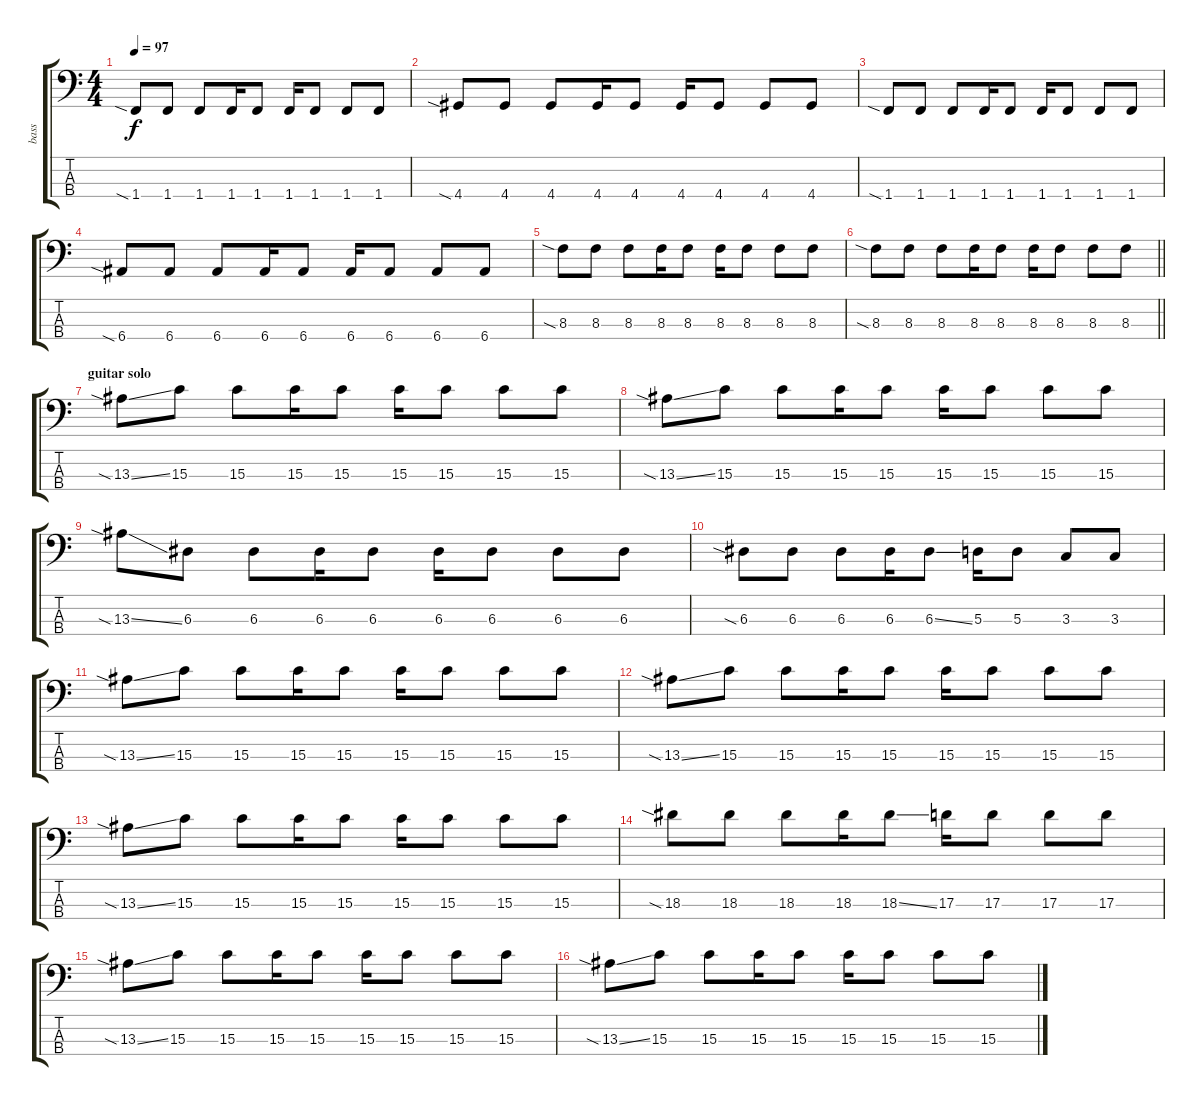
\track ("bass " "bass ") {instrument electricguitarjazz}
\staff {score tabs}
\tuning (G2 D2 A1 E1) {hide}
\ts (4 4)
\tempo 97
\clef f4
\ks c
1.4{sia}.8{dy f} 1.4.8 1.4.8 1.4.16 1.4.8 1.4.16 1.4.8 1.4.8 1.4.8 |
4.4{sia}.8 4.4.8 4.4.8 4.4.16 4.4.8 4.4.16 4.4.8 4.4.8 4.4.8 |
1.4{sia}.8 1.4.8 1.4.8 1.4.16 1.4.8 1.4.16 1.4.8 1.4.8 1.4.8 |
6.4{sia}.8 6.4.8 6.4.8 6.4.16 6.4.8 6.4.16 6.4.8 6.4.8 6.4.8 |
8.3{sia}.8 8.3.8 8.3.8 8.3.16 8.3.8 8.3.16 8.3.8 8.3.8 8.3.8 |
\barLineRight lightlight
8.3{sia}.8 8.3.8 8.3.8 8.3.16 8.3.8 8.3.16 8.3.8 8.3.8 8.3.8 |
\section ("" "guitar solo")
13.3{sia ss}.8 15.3.8 15.3.8 15.3.16 15.3.8 15.3.16 15.3.8 15.3.8 15.3.8 |
13.3{sia ss}.8 15.3.8 15.3.8 15.3.16 15.3.8 15.3.16 15.3.8 15.3.8 15.3.8 |
13.3{sia ss}.8 6.3.8 6.3.8 6.3.16 6.3.8 6.3.16 6.3.8 6.3.8 6.3.8 |
6.3{sia}.8 6.3.8 6.3.8 6.3.16 6.3{ss}.8 5.3.16 5.3.8 3.3.8 3.3.8 |
13.3{sia ss}.8 15.3.8 15.3.8 15.3.16 15.3.8 15.3.16 15.3.8 15.3.8 15.3.8 |
13.3{sia ss}.8 15.3.8 15.3.8 15.3.16 15.3.8 15.3.16 15.3.8 15.3.8 15.3.8 |
13.3{sia ss}.8 15.3.8 15.3.8 15.3.16 15.3.8 15.3.16 15.3.8 15.3.8 15.3.8 |
18.3{sia}.8 18.3.8 18.3.8 18.3.16 18.3{ss}.8 17.3.16 17.3.8 17.3.8 17.3.8 |
13.3{sia ss}.8 15.3.8 15.3.8 15.3.16 15.3.8 15.3.16 15.3.8 15.3.8 15.3.8 |
13.3{sia ss}.8 15.3.8 15.3.8 15.3.16 15.3.8 15.3.16 15.3.8 15.3.8 15.3.8
